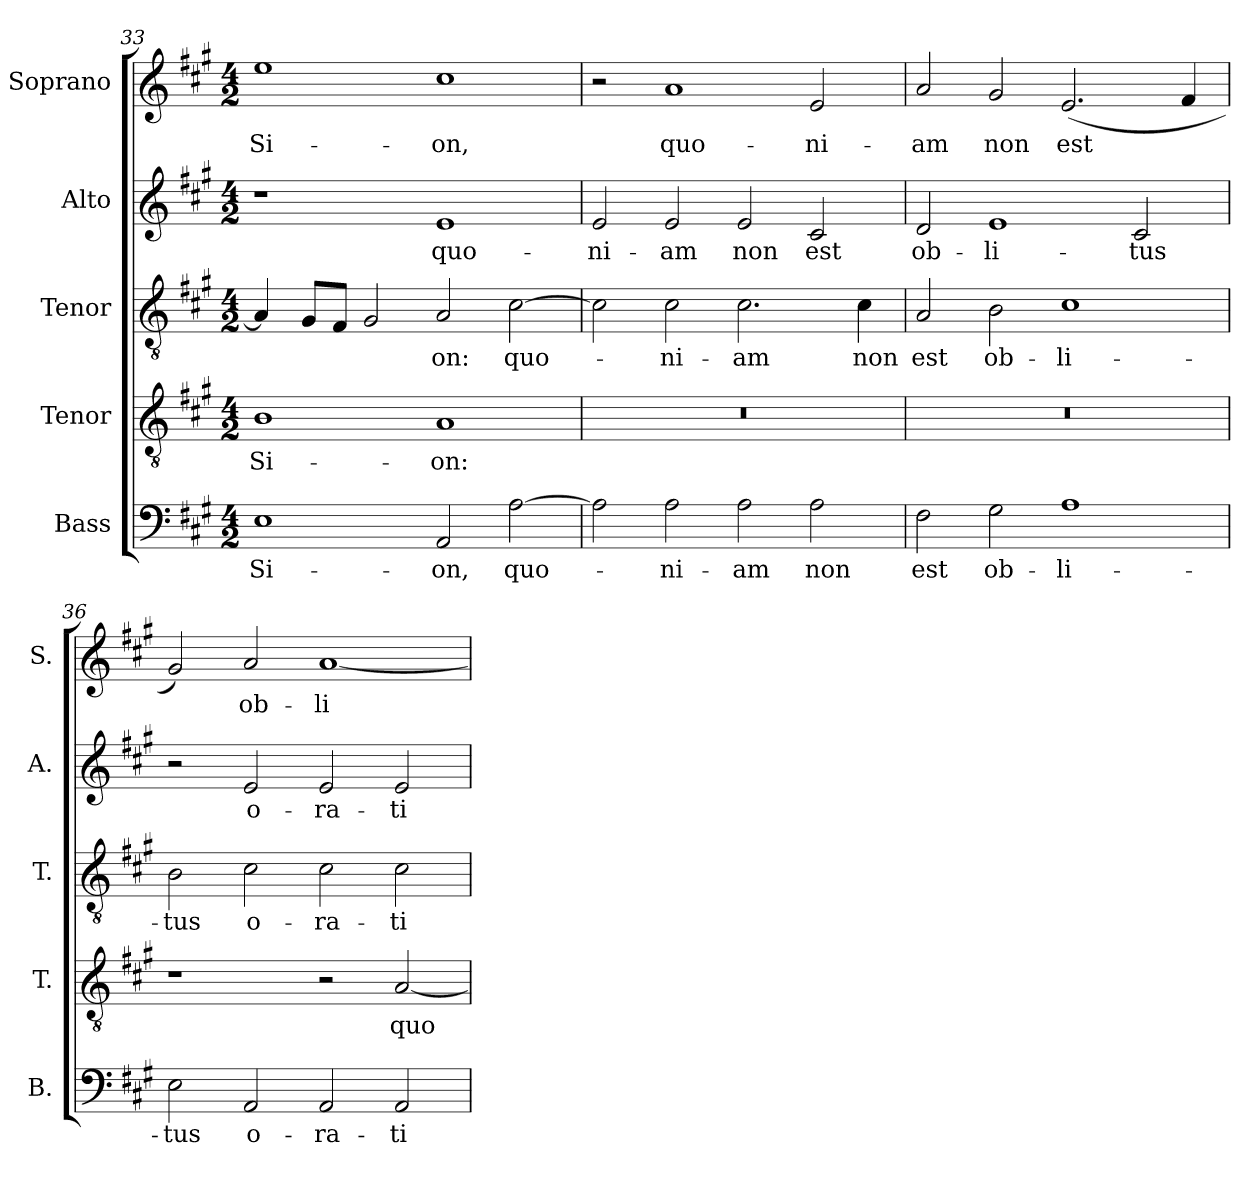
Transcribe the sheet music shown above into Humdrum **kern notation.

**kern	**text	**kern	**text	**kern	**text	**kern	**text	**kern	**text
*part5	*part5	*part4	*part4	*part3	*part3	*part2	*part2	*part1	*part1
*staff5	*staff5	*staff4	*staff4	*staff3	*staff3	*staff2	*staff2	*staff1	*staff1
*I"Bass	*	*I"Tenor	*	*I"Tenor	*	*I"Alto	*	*I"Soprano	*
*I'B.	*	*I'T.	*	*I'T.	*	*I'A.	*	*I'S.	*
*clefF4	*	*clefGv2	*	*clefGv2	*	*clefG2	*	*clefG2	*
*	*	*ITrd7c12	*	*ITrd7c12	*	*	*	*	*
*k[f#c#g#]	*	*k[f#c#g#]	*	*k[f#c#g#]	*	*k[f#c#g#]	*	*k[f#c#g#]	*
*A:	*	*A:	*	*A:	*	*A:	*	*A:	*
*M4/2	*	*M4/2	*	*M4/2	*	*M4/2	*	*M4/2	*
=33	=33	=33	=33	=33	=33	=33	=33	=33	=33
!	!LO:LY:b:color=#000000	!	!	!	!	!	!	!	!
!	!	!	!LO:LY:b:color=#000000	!	!	!	!	!	!
!	!	!	!	!	!	!	!	!	!LO:LY:b:color=#000000
1Ei	Si-	1BBi	Si-	4AAi/]	.	1r	.	1eei	Si-
.	.	.	.	8GG#i/L	.	.	.	.	.
.	.	.	.	8FF#i/J	.	.	.	.	.
.	.	.	.	2GG#i/	.	.	.	.	.
!	!LO:LY:b:color=#000000	!	!	!	!	!	!	!	!
!	!	!	!LO:LY:b:color=#000000	!	!	!	!	!	!
!	!	!	!	!	!LO:LY:b:color=#000000	!	!	!	!
!	!	!	!	!	!	!	!LO:LY:b:color=#000000	!	!
!	!	!	!	!	!	!	!	!	!LO:LY:b:color=#000000
2AAi/	-on,	1AAi	-on:	2AAi/	-on:	1ei	quo-	1cc#i	-on,
!	!LO:LY:b:color=#000000	!	!	!	!	!	!	!	!
!	!	!	!	!	!LO:LY:b:color=#000000	!	!	!	!
[2Ai\	quo-	.	.	[2C#i\	quo-	.	.	.	.
=34	=34	=34	=34	=34	=34	=34	=34	=34	=34
!	!	!LO:N:vis=1	!	!	!	!	!	!	!
!	!	!	!	!	!	!	!LO:LY:b:color=#000000	!	!
2Ai\]	.	0r	.	2C#i\]	.	2ei/	-ni-	2r	.
!	!LO:LY:b:color=#000000	!	!	!	!	!	!	!	!
!	!	!	!	!	!LO:LY:b:color=#000000	!	!	!	!
!	!	!	!	!	!	!	!LO:LY:b:color=#000000	!	!
!	!	!	!	!	!	!	!	!	!LO:LY:b:color=#000000
2Ai\	-ni-	.	.	2C#i\	-ni-	2ei/	-am	1ai	quo-
!	!LO:LY:b:color=#000000	!	!	!	!	!	!	!	!
!	!	!	!	!	!LO:LY:b:color=#000000	!	!	!	!
!	!	!	!	!	!	!	!LO:LY:b:color=#000000	!	!
2Ai\	-am	.	.	2.C#i\	-am	2ei/	non	.	.
!	!LO:LY:b:color=#000000	!	!	!	!	!	!	!	!
!	!	!	!	!	!	!	!LO:LY:b:color=#000000	!	!
!	!	!	!	!	!	!	!	!	!LO:LY:b:color=#000000
2Ai\	non	.	.	.	.	2c#i/	est	2ei/	-ni-
!	!	!	!	!	!LO:LY:b:color=#000000	!	!	!	!
.	.	.	.	4C#i\	non	.	.	.	.
!!LO:PB:g=z
=35	=35	=35	=35	=35	=35	=35	=35	=35	=35
!	!LO:LY:b:color=#000000	!LO:N:vis=1	!	!	!	!	!	!	!
!	!	!	!	!	!LO:LY:b:color=#000000	!	!	!	!
!	!	!	!	!	!	!	!LO:LY:b:color=#000000	!	!
!	!	!	!	!	!	!	!	!	!LO:LY:b:color=#000000
2F#i\	est	0r	.	2AAi/	est	2di/	ob-	2ai/	-am
!	!LO:LY:b:color=#000000	!	!	!	!	!	!	!	!
!	!	!	!	!	!LO:LY:b:color=#000000	!	!	!	!
!	!	!	!	!	!	!	!LO:LY:b:color=#000000	!	!
!	!	!	!	!	!	!	!	!	!LO:LY:b:color=#000000
2G#i\	ob-	.	.	2BBi\	ob-	1ei	-li-	2g#i/	non
!	!LO:LY:b:color=#000000	!	!	!	!	!	!	!	!
!	!	!	!	!	!LO:LY:b:color=#000000	!	!	!	!
!	!	!	!	!	!	!	!	!	!LO:LY:b:color=#000000
1Ai	-li-	.	.	1C#i	-li-	.	.	(2.ei/	est
!	!	!	!	!	!	!	!LO:LY:b:color=#000000	!	!
.	.	.	.	.	.	2c#i/	-tus	.	.
.	.	.	.	.	.	.	.	4f#i/	.
=36	=36	=36	=36	=36	=36	=36	=36	=36	=36
!	!LO:LY:b:color=#000000	!	!	!	!	!	!	!	!
!	!	!	!	!	!LO:LY:b:color=#000000	!	!	!	!
2Ei\	-tus	1r	.	2BBi\	-tus	2r	.	2g#i/)	.
!	!LO:LY:b:color=#000000	!	!	!	!	!	!	!	!
!	!	!	!	!	!LO:LY:b:color=#000000	!	!	!	!
!	!	!	!	!	!	!	!LO:LY:b:color=#000000	!	!
!	!	!	!	!	!	!	!	!	!LO:LY:b:color=#000000
2AAi/	o-	.	.	2C#i\	o-	2ei/	o-	2ai/	ob-
!	!LO:LY:b:color=#000000	!	!	!	!	!	!	!	!
!	!	!	!	!	!LO:LY:b:color=#000000	!	!	!	!
!	!	!	!	!	!	!	!LO:LY:b:color=#000000	!	!
!	!	!	!	!	!	!	!	!	!LO:LY:b:color=#000000
2AAi/	-ra-	2r	.	2C#i\	-ra-	2ei/	-ra-	[1ai	-li-
!	!LO:LY:b:color=#000000	!	!	!	!	!	!	!	!
!	!	!	!LO:LY:b:color=#000000	!	!	!	!	!	!
!	!	!	!	!	!LO:LY:b:color=#000000	!	!	!	!
!	!	!	!	!	!	!	!LO:LY:b:color=#000000	!	!
2AAi/	-ti-	[2AAi/	quo-	2C#i\	-ti-	2ei/	-ti-	.	.
=	=	=	=	=	=	=	=	=	=
*-	*-	*-	*-	*-	*-	*-	*-	*-	*-
